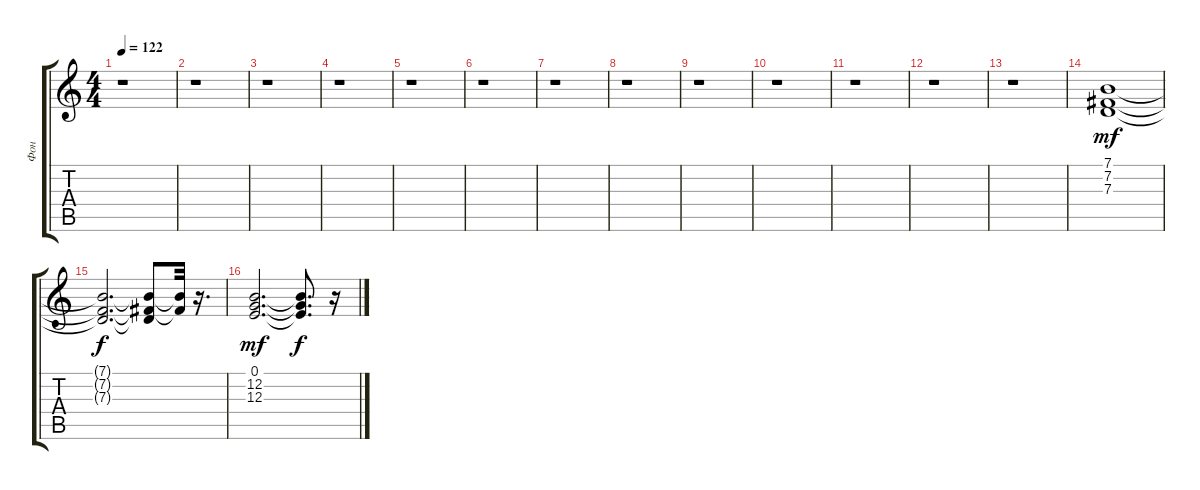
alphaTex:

\track ("Фон" "Фон") {instrument pad7halo}
\staff {score tabs}
\tuning (E4 B3 G3 D3 A2 E2) {hide}
\ts (4 4)
\tempo 122
\clef g2
\ks c
r.1{dy f} |
r.1 |
r.1 |
r.1 |
r.1 |
r.1 |
r.1 |
r.1 |
r.1 |
r.1 |
r.1 |
r.1 |
r.1 |
(7.1 7.2 7.3).1{dy mf} |
(7.1{t} 7.2{t} 7.3{t}).2{d dy f} (7.1{t} 7.2{t} 7.3{t}).8 (7.1{t} 7.2{t}).32 r.16{d} |
(0.1 12.2 12.3).2{d dy mf} (0.1{t} 12.2{t} 12.3{t}).8{d dy f} r.16
